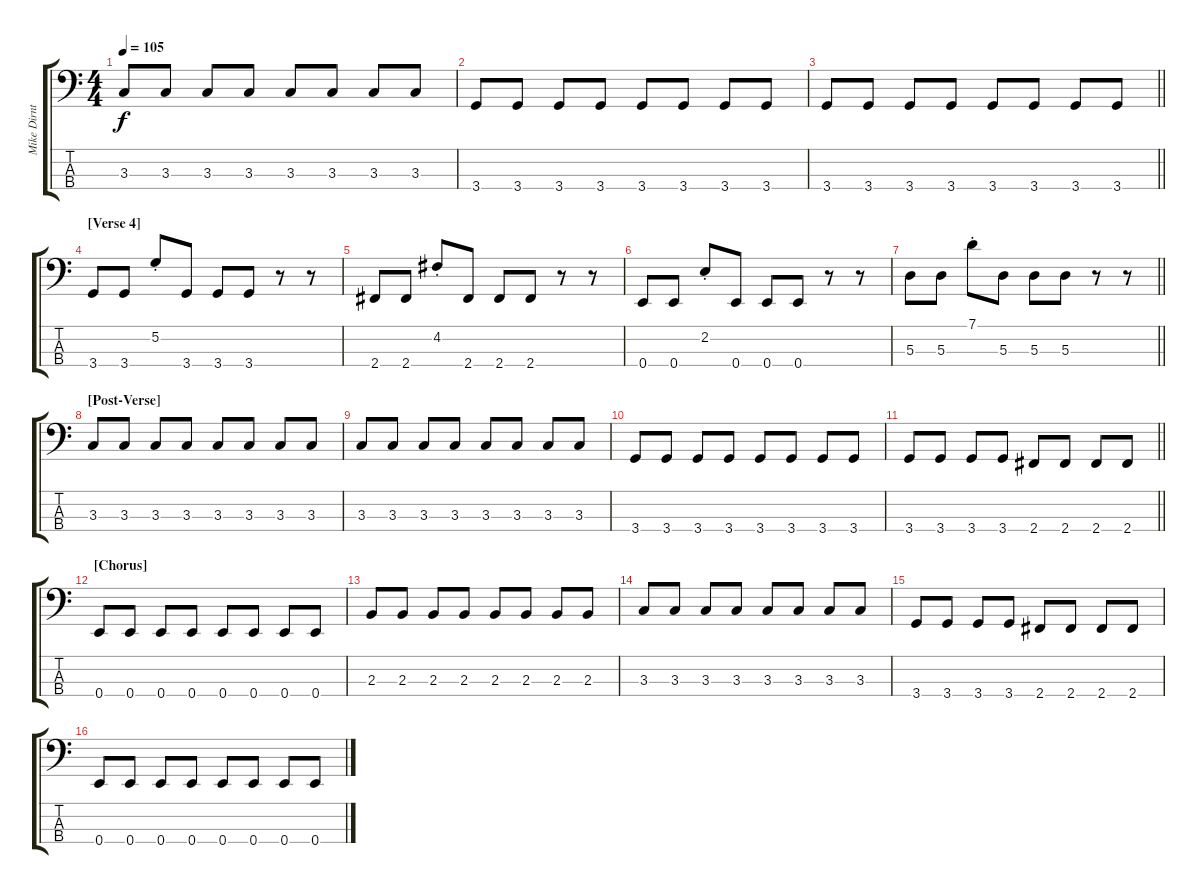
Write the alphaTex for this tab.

\track ("Mike Dirnt" "Mike Dirnt") {instrument electricbassfinger}
\staff {score tabs}
\tuning (G2 D2 A1 E1) {hide}
\ts (4 4)
\tempo 105
\clef f4
\ks c
3.3.8{dy f} 3.3.8 3.3.8 3.3.8 3.3.8 3.3.8 3.3.8 3.3.8 |
3.4.8 3.4.8 3.4.8 3.4.8 3.4.8 3.4.8 3.4.8 3.4.8 |
\barLineRight lightlight
3.4.8 3.4.8 3.4.8 3.4.8 3.4.8 3.4.8 3.4.8 3.4.8 |
\section ("" "[Verse 4]")
3.4.8 3.4.8 5.2{st}.8 3.4.8 3.4.8 3.4.8 r.8 r.8 |
2.4.8 2.4.8 4.2{st}.8 2.4.8 2.4.8 2.4.8 r.8 r.8 |
0.4.8 0.4.8 2.2{st}.8 0.4.8 0.4.8 0.4.8 r.8 r.8 |
\barLineRight lightlight
5.3.8 5.3.8 7.1{st}.8 5.3.8 5.3.8 5.3.8 r.8 r.8 |
\section ("" "[Post-Verse]")
3.3.8 3.3.8 3.3.8 3.3.8 3.3.8 3.3.8 3.3.8 3.3.8 |
3.3.8 3.3.8 3.3.8 3.3.8 3.3.8 3.3.8 3.3.8 3.3.8 |
3.4.8 3.4.8 3.4.8 3.4.8 3.4.8 3.4.8 3.4.8 3.4.8 |
\barLineRight lightlight
3.4.8 3.4.8 3.4.8 3.4.8 2.4.8 2.4.8 2.4.8 2.4.8 |
\section ("" "[Chorus]")
0.4.8 0.4.8 0.4.8 0.4.8 0.4.8 0.4.8 0.4.8 0.4.8 |
2.3.8 2.3.8 2.3.8 2.3.8 2.3.8 2.3.8 2.3.8 2.3.8 |
3.3.8 3.3.8 3.3.8 3.3.8 3.3.8 3.3.8 3.3.8 3.3.8 |
3.4.8 3.4.8 3.4.8 3.4.8 2.4.8 2.4.8 2.4.8 2.4.8 |
0.4.8 0.4.8 0.4.8 0.4.8 0.4.8 0.4.8 0.4.8 0.4.8
